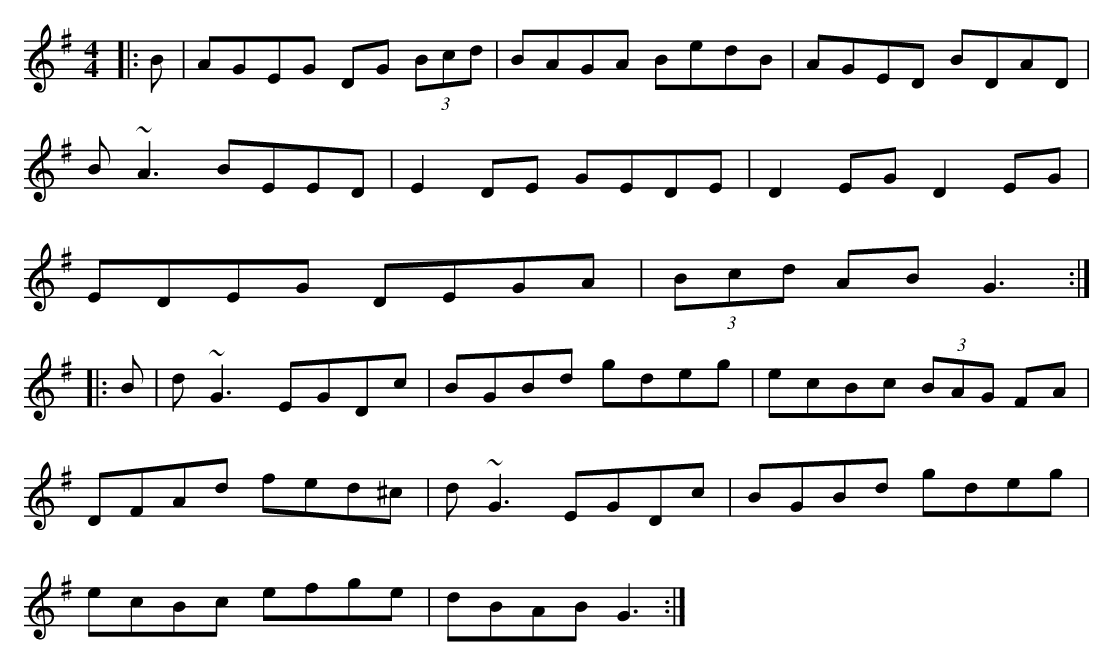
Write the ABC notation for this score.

X:1
M:4/4
K:G
|:B|AGEG DG (3Bcd|BAGA BedB|AGED BDAD|
B~A3 BEED|E2DE GEDE|D2EG D2EG|
EDEG DEGA|(3Bcd AB G3:|
|:B|d~G3 EGDc|BGBd gdeg|ecBc (3BAG FA|
DFAd fed^c|d~G3 EGDc|BGBd gdeg|
ecBc efge|dBAB G3:|
